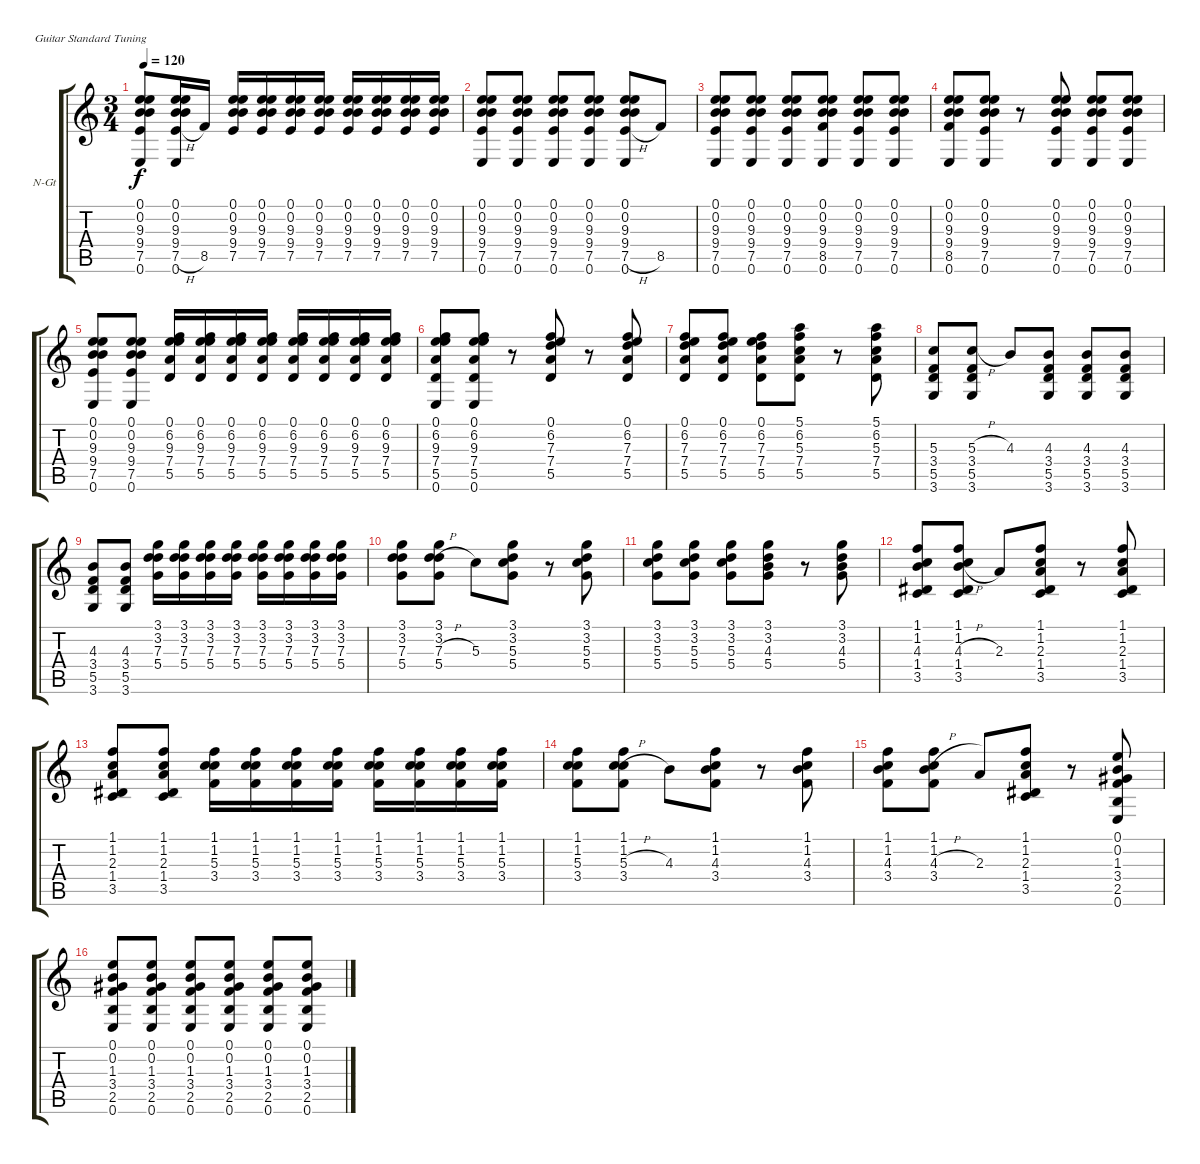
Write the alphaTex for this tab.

\bracketExtendMode groupsimilarinstruments
\firstSystemTrackNameOrientation horizontal
\otherSystemsTrackNameOrientation horizontal
\track ("Guitarra Flamenca" "N-Gt") {instrument acousticguitarnylon}
\staff {score tabs}
\tuning (E4 B3 G3 D3 A2 E2)
\ts (3 4)
\tempo 120
\clef g2
\ks c
(0.1 0.2 9.3 9.4 7.5 0.6).8{dy f} (0.1 0.2 9.3 9.4 7.5{h} 0.6).16 8.5.16 (0.1 0.2 9.3 9.4 7.5).16 (0.1 0.2 9.3 9.4 7.5).16 (0.1 0.2 9.3 9.4 7.5).16 (0.1 0.2 9.3 9.4 7.5).16 (0.1 0.2 9.3 9.4 7.5).16 (0.1 0.2 9.3 9.4 7.5).16 (0.1 0.2 9.3 9.4 7.5).16 (0.1 0.2 9.3 9.4 7.5).16 |
(0.1 0.2 9.3 9.4 7.5 0.6).8 (0.1 0.2 9.3 9.4 7.5 0.6).8 (0.1 0.2 9.3 9.4 7.5 0.6).8 (0.1 0.2 9.3 9.4 7.5 0.6).8 (0.1 0.2 9.3 9.4 7.5{h} 0.6).8 8.5.8 |
(0.1 0.2 9.3 9.4 7.5 0.6).8 (0.1 0.2 9.3 9.4 7.5 0.6).8 (0.1 0.2 9.3 9.4 7.5 0.6).8 (0.1 0.2 9.3 9.4 8.5 0.6).8 (0.1 0.2 9.3 9.4 7.5 0.6).8 (0.1 0.2 9.3 9.4 7.5 0.6).8 |
(0.1 0.2 9.3 9.4 8.5 0.6).8 (0.1 0.2 9.3 9.4 7.5 0.6).8 r.8 (0.1 0.2 9.3 9.4 7.5 0.6).8 (0.1 0.2 9.3 9.4 7.5 0.6).8 (0.1 0.2 9.3 9.4 7.5 0.6).8 |
(0.1 0.2 9.3 9.4 7.5 0.6).8 (0.1 0.2 9.3 9.4 7.5 0.6).8 (0.1 6.2 9.3 7.4 5.5).16 (0.1 6.2 9.3 7.4 5.5).16 (0.1 6.2 9.3 7.4 5.5).16 (0.1 6.2 9.3 7.4 5.5).16 (0.1 6.2 9.3 7.4 5.5).16 (0.1 6.2 9.3 7.4 5.5).16 (0.1 6.2 9.3 7.4 5.5).16 (0.1 6.2 9.3 7.4 5.5).16 |
(0.1 6.2 9.3 7.4 5.5 0.6).8 (0.1 6.2 9.3 7.4 5.5 0.6).8 r.8 (0.1 6.2 7.3 7.4 5.5).8 r.8 (0.1 6.2 7.3 7.4 5.5).8 |
(0.1 6.2 7.3 7.4 5.5).8 (0.1 6.2 7.3 7.4 5.5).8 (0.1 6.2 7.3 7.4 5.5).8 (5.1 6.2 5.3 7.4 5.5).8 r.8 (5.1 6.2 5.3 7.4 5.5).8 |
(5.3 3.4 5.5 3.6).8 (5.3{h} 3.4 5.5 3.6).8 4.3.8 (4.3 3.4 5.5 3.6).8 (4.3 3.4 5.5 3.6).8 (4.3 3.4 5.5 3.6).8 |
(4.3 3.4 5.5 3.6).8 (4.3 3.4 5.5 3.6).8 (3.1 3.2 7.3 5.4).16 (3.1 3.2 7.3 5.4).16 (3.1 3.2 7.3 5.4).16 (3.1 3.2 7.3 5.4).16 (3.1 3.2 7.3 5.4).16 (3.1 3.2 7.3 5.4).16 (3.1 3.2 7.3 5.4).16 (3.1 3.2 7.3 5.4).16 |
(3.1 3.2 7.3 5.4).8 (3.1 3.2 7.3{h} 5.4).8 5.3.8 (3.1 3.2 5.3 5.4).8 r.8 (3.1 3.2 5.3 5.4).8 |
(3.1 3.2 5.3 5.4).8 (3.1 3.2 5.3 5.4).8 (3.1 3.2 5.3 5.4).8 (3.1 3.2 4.3 5.4).8 r.8 (3.1 3.2 4.3 5.4).8 |
(1.1 1.2 4.3 1.4 3.5).8 (1.1 1.2 4.3{h} 1.4 3.5).8 2.3.8 (1.1 1.2 2.3 1.4 3.5).8 r.8 (1.1 1.2 2.3 1.4 3.5).8 |
(1.1 1.2 2.3 1.4 3.5).8 (1.1 1.2 2.3 1.4 3.5).8 (1.1 1.2 5.3 3.4).16 (1.1 1.2 5.3 3.4).16 (1.1 1.2 5.3 3.4).16 (1.1 1.2 5.3 3.4).16 (1.1 1.2 5.3 3.4).16 (1.1 1.2 5.3 3.4).16 (1.1 1.2 5.3 3.4).16 (1.1 1.2 5.3 3.4).16 |
(1.1 1.2 5.3 3.4).8 (1.1 1.2 5.3{h} 3.4).8 4.3.8 (1.1 1.2 4.3 3.4).8 r.8 (1.1 1.2 4.3 3.4).8 |
(1.1 1.2 4.3 3.4).8 (1.1 1.2 4.3{h} 3.4).8 2.3.8 (1.1 1.2 2.3 1.4 3.5).8 r.8 (0.1 0.2 1.3 3.4 2.5 0.6).8 |
(0.1 0.2 1.3 3.4 2.5 0.6).8 (0.1 0.2 1.3 3.4 2.5 0.6).8 (0.1 0.2 1.3 3.4 2.5 0.6).8 (0.1 0.2 1.3 3.4 2.5 0.6).8 (0.1 0.2 1.3 3.4 2.5 0.6).8 (0.1 0.2 1.3 3.4 2.5 0.6).8
